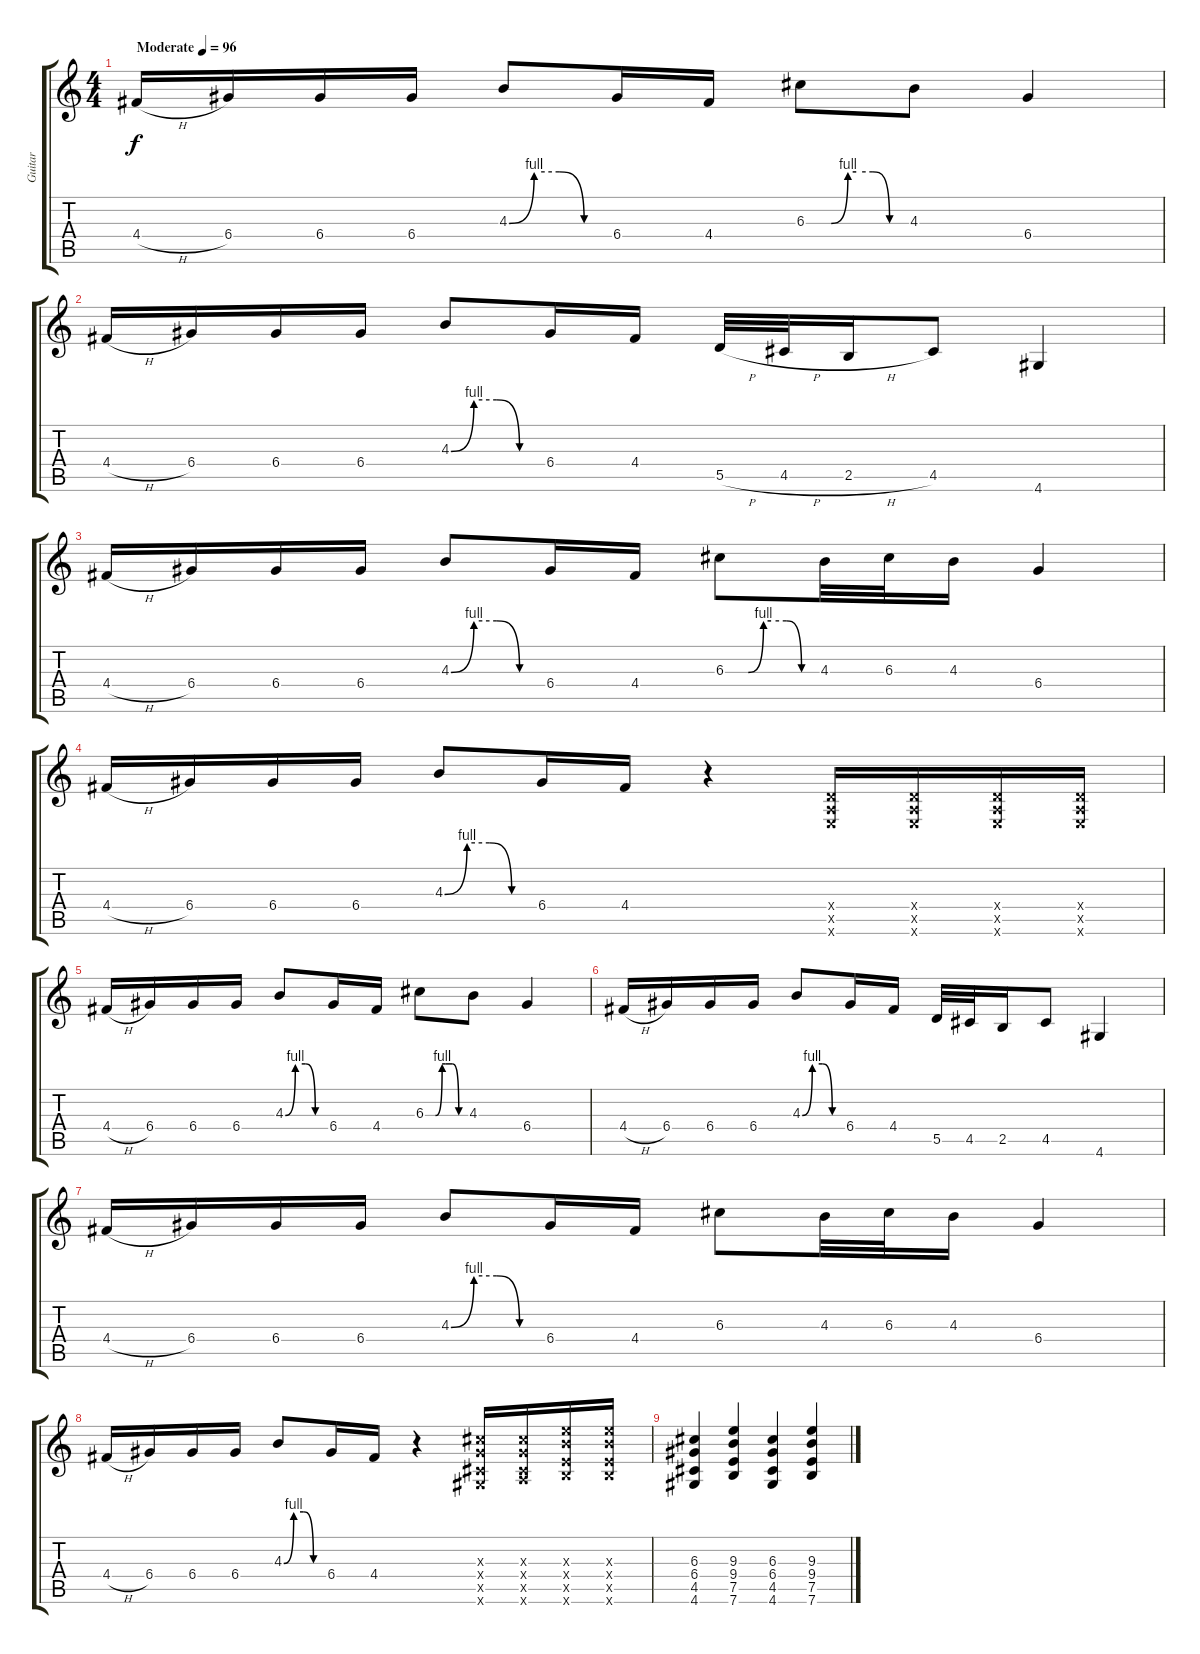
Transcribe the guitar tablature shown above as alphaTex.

\track ("Guitar" "Guitar") {instrument overdrivenguitar}
\staff {score tabs}
\tuning (E4 B3 G3 D3 A2 E2) {hide}
\ts (4 4)
\tempo (96 "Moderate")
\clef g2
\ks c
4.4{h}.16{dy f instrument overdrivenguitar} 6.4.16 6.4.16 6.4.16 4.3{be (custom 0 0 15 4 30 4 45 0 60 0)}.8 6.4.16 4.4.16 6.3{be (custom 0 0 15 0 25 4 30 4 40 4 50 0 60 0)}.8 4.3.8 6.4.4 |
4.4{h}.16 6.4.16 6.4.16 6.4.16 4.3{be (custom 0 0 15 4 30 4 45 0 60 0)}.8 6.4.16 4.4.16 5.5{h}.32 4.5{h}.32 2.5{h}.16 4.5.8 4.6.4 |
4.4{h}.16 6.4.16 6.4.16 6.4.16 4.3{be (custom 0 0 15 4 30 4 45 0 60 0)}.8 6.4.16 4.4.16 6.3{be (custom 0 0 15 0 25 4 30 4 40 4 50 0 60 0)}.8 4.3.32 6.3.32 4.3.16 6.4.4 |
4.4{h}.16 6.4.16 6.4.16 6.4.16 4.3{be (custom 0 0 15 4 30 4 45 0 60 0)}.8 6.4.16 4.4.16 r.4 (0.4{x} 0.5{x} 0.6{x}).16 (0.4{x} 0.5{x} 0.6{x}).16 (0.4{x} 0.5{x} 0.6{x}).16 (0.4{x} 0.5{x} 0.6{x}).16 |
4.4{h}.16 6.4.16 6.4.16 6.4.16 4.3{be (custom 0 0 15 4 30 4 45 0 60 0)}.8 6.4.16 4.4.16 6.3{be (custom 0 0 15 0 25 4 30 4 40 4 50 0 60 0)}.8 4.3.8 6.4.4 |
4.4{h}.16 6.4.16 6.4.16 6.4.16 4.3{be (custom 0 0 15 4 30 4 45 0 60 0)}.8 6.4.16 4.4.16 5.5.32 4.5.32 2.5.16 4.5.8 4.6.4 |
4.4{h}.16 6.4.16 6.4.16 6.4.16 4.3{be (custom 0 0 15 4 30 4 45 0 60 0)}.8 6.4.16 4.4.16 6.3.8 4.3.32 6.3.32 4.3.16 6.4.4 |
4.4{h}.16 6.4.16 6.4.16 6.4.16 4.3{be (custom 0 0 15 4 30 4 45 0 60 0)}.8 6.4.16 4.4.16 r.4 (6.3{x} 6.4{x} 4.5{x} 4.6{x}).16 (6.3{x} 6.4{x} 4.5{x} 5.6{x}).16 (9.3{x} 9.4{x} 7.5{x} 7.6{x}).16 (9.3{x} 9.4{x} 7.5{x} 7.6{x}).16 |
(6.3 6.4 4.5 4.6).4 (9.3 9.4 7.5 7.6).4 (6.3 6.4 4.5 4.6).4 (9.3 9.4 7.5 7.6).4
